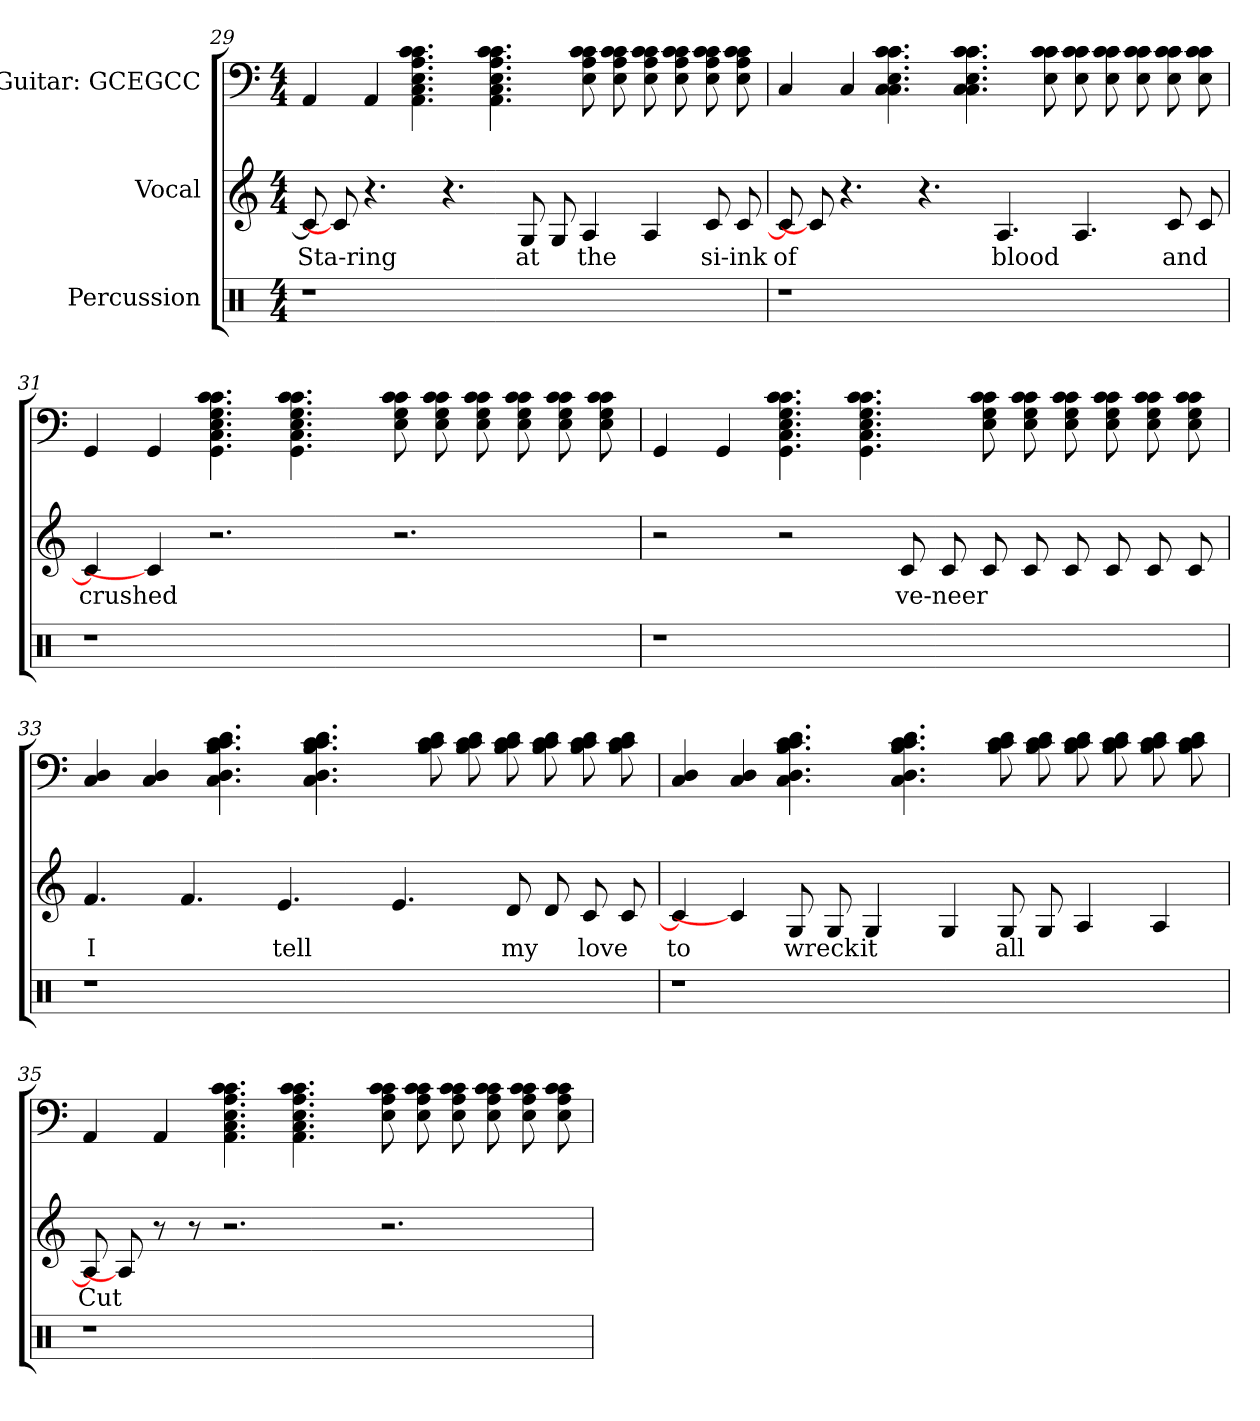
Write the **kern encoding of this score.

**kern	**kern	**text	**kern
*part3	*part2	*part2	*part1
*staff3	*staff2	*staff2	*staff1
*I"Percussion	*I"Vocal	*	*I"Guitar: GCEGCC
*clefX	*	*	*
*k[]	*k[]	*	*k[]
*M4/4	*M4/4	*	*M4/4
=29	=29	=29	=29
1r	8c]	Sta-ring	4AA
.	8c]	.	.
.	4.r	.	4AA
.	.	.	4.c 4.c 4.A 4.E 4.C 4.AA
.	4.r	.	.
.	.	.	4.c 4.c 4.A 4.E 4.C 4.AA
1ryy	8G	at	.
.	8G	.	.
.	4A	the	8c 8c 8A 8E
.	.	.	8c 8c 8A 8E
.	4A	.	8c 8c 8A 8E
.	.	.	8c 8c 8A 8E
.	8c	si-ink	8c 8c 8A 8E
.	8c	.	8c 8c 8A 8E
=30	=30	=30	=30
1r	8c]	of	4C
.	8c]	.	.
.	4.r	.	4C
.	.	.	4.c 4.c 4.c 4.E 4.C 4.C
.	4.r	.	.
.	.	.	4.c 4.c 4.c 4.E 4.C 4.C
1ryy	4.A	blood	.
.	.	.	8c 8c 8c 8E
.	4.A	.	8c 8c 8c 8E
.	.	.	8c 8c 8c 8E
.	.	.	8c 8c 8c 8E
.	8c	and	8c 8c 8c 8E
.	8c	.	8c 8c 8c 8E
=31	=31	=31	=31
1r	4c]	crushed	4GG
.	4c]	.	4GG
.	2.r	.	4.c 4.c 4.G 4.E 4.C 4.GG
.	.	.	4.c 4.c 4.G 4.E 4.C 4.GG
1ryy	.	.	.
.	2.r	.	8c 8c 8G 8E
.	.	.	8c 8c 8G 8E
.	.	.	8c 8c 8G 8E
.	.	.	8c 8c 8G 8E
.	.	.	8c 8c 8G 8E
.	.	.	8c 8c 8G 8E
=32	=32	=32	=32
1r	2r	.	4GG
.	.	.	4GG
.	2r	.	4.c 4.c 4.G 4.E 4.C 4.GG
.	.	.	4.c 4.c 4.G 4.E 4.C 4.GG
1ryy	8c	ve-neer	.
.	8c	.	.
.	8c	.	8c 8c 8G 8E
.	8c	.	8c 8c 8G 8E
.	8c	.	8c 8c 8G 8E
.	8c	.	8c 8c 8G 8E
.	8c	.	8c 8c 8G 8E
.	8c	.	8c 8c 8G 8E
=33	=33	=33	=33
1r	4.f	I	4C 4D
.	.	.	4C 4D
.	4.f	.	.
.	.	.	4.c 4.c 4.d 4.B 4.C 4.D
.	4.e	tell	.
.	.	.	4.c 4.c 4.d 4.B 4.C 4.D
1ryy	.	.	.
.	4.e	.	.
.	.	.	8c 8c 8d 8B
.	.	.	8c 8c 8d 8B
.	8d	my	8c 8c 8d 8B
.	8d	.	8c 8c 8d 8B
.	8c	love	8c 8c 8d 8B
.	8c	.	8c 8c 8d 8B
=34	=34	=34	=34
1r	4c]	to	4C 4D
.	4c]	.	4C 4D
.	8G	wreck	4.c 4.c 4.d 4.B 4.C 4.D
.	8G	.	.
.	4G	it	.
.	.	.	4.c 4.c 4.d 4.B 4.C 4.D
1ryy	4G	.	.
.	8G	all	8c 8c 8d 8B
.	8G	.	8c 8c 8d 8B
.	4A	.	8c 8c 8d 8B
.	.	.	8c 8c 8d 8B
.	4A	.	8c 8c 8d 8B
.	.	.	8c 8c 8d 8B
=35	=35	=35	=35
1r	8A]	Cut	4AA
.	8A]	.	.
.	8r	.	4AA
.	8r	.	.
.	2.r	.	4.c 4.c 4.A 4.E 4.C 4.AA
.	.	.	4.c 4.c 4.A 4.E 4.C 4.AA
1ryy	.	.	.
.	2.r	.	8c 8c 8A 8E
.	.	.	8c 8c 8A 8E
.	.	.	8c 8c 8A 8E
.	.	.	8c 8c 8A 8E
.	.	.	8c 8c 8A 8E
.	.	.	8c 8c 8A 8E
=	=	=	=
*-	*-	*-	*-
